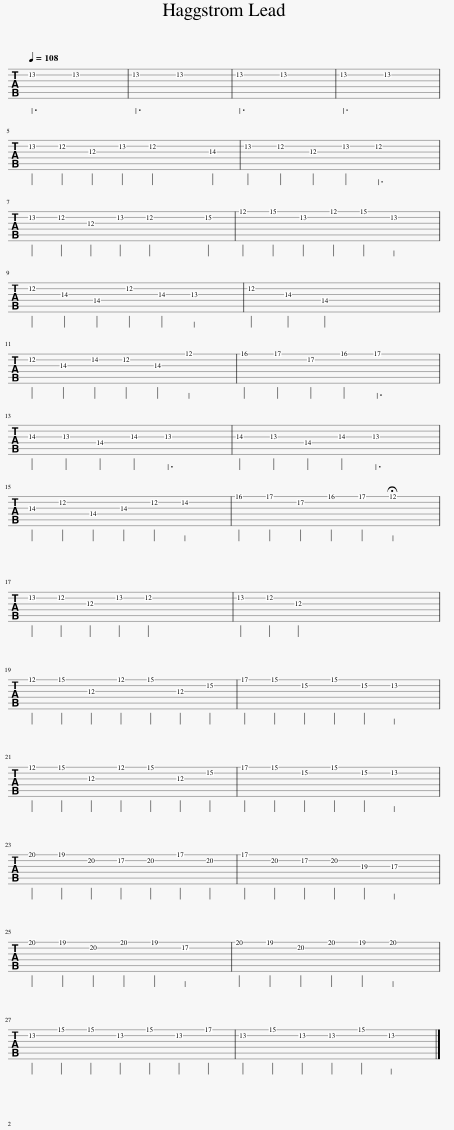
X:1
L:1/8
Q:1/4=108
M:7/4
I:linebreak $
K:C
V:1 tab stafflines=6 strings=E2,A2,D3,G3,B3,E4
V:1
 !2!c6 !2!c8 | !2!c6 !2!c8 | !2!c6 !2!c8 | !2!c6 !2!c8 |$ !2!c2 !2!B2 !3!G2 !2!c2 !2!B2 x2 !3!A2 | %5
 !2!c2 !2!B2 !3!G2 !2!c2 !2!B6 |$ !2!c2 !2!B2 !3!G2 !2!c2 !2!B2 x2 !2!d2 | !1!e2 !1!g2 !2!c2 !1!e2 !1!g2 !2!c4 |$ !2!B2 !3!A2 !4!E2 !2!B2 !3!A2 !3!^G4 | !2!B2 !3!A2 !4!E2 x8 |$ %10
 !2!B2 !3!A2 !2!^c2 !2!B2 !3!A2 !1!e4 | !1!^g2 !1!a2 !2!e2 !1!g2 !1!a6 |$ !3!A2 !3!^G2 !4!E2 !3!A2 !3!G6 | !3!A2 !3!^G2 !4!E2 !3!A2 !3!G6 |$ !3!A2 !2!B2 !4!E2 !3!A2 !2!B2 !2!^c4 | %15
 !1!^g2 !1!a2 !2!e2 !1!g2 !1!a2 !fermata!!1!e4 |$ !2!c2 !2!B2 !3!G2 !2!c2 !2!B2 x2 x2 | !2!c2 !2!B2 !3!G2 x2 x2 x2 x2 |$ !1!e2 !1!g2 !3!G2 !1!e2 !1!g2 !3!G2 !2!d2 | !1!a2 !1!g2 !2!d2 !1!g2 !2!d2 !2!c4 |$ %20
 !1!e2 !1!g2 !3!G2 !1!e2 !1!g2 !3!G2 !2!d2 | !1!a2 !1!g2 !2!d2 !1!g2 !2!d2 !2!c4 |$ !1!c'2 !1!b2 !2!g2 !2!e2 !2!g2 !1!a2 !2!g2 | !1!a2 !2!g2 !2!e2 !2!g2 !3!d2 !3!c4 |$ !1!c'2 !1!b2 !2!g2 !1!c'2 !1!b2 !2!e4 | %25
 !1!c'2 !1!b2 !2!g2 !1!c'2 !1!b2 !1!c'4 |$ !2!c2 !1!g2 !1!g2 !2!c2 !1!g2 !2!c2 !1!a2 | !2!c2 !1!g2 !2!c2 !2!c2 !1!g2 !2!c4 |] %28
